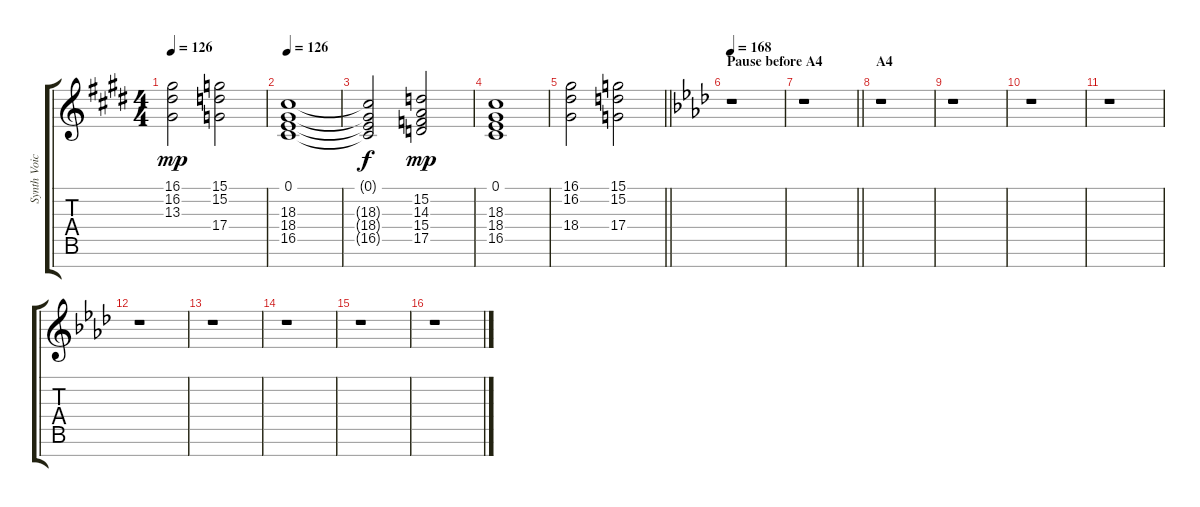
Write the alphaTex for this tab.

\track ("Synth Voice" "Synth Voic") {instrument synthvoice}
\staff {score tabs}
\tuning (E4 B3 G3 D3 A2 E2 B1) {hide}
\ts (4 4)
\tempo 126
\clef g2
\ks c#minor
(16.1 16.2 13.3).2{dy mp} (15.1 15.2 17.4).2 |
\tempo 126
(0.1 18.3 18.4 16.5).1 |
(0.1{t} 18.3{t} 18.4{t} 16.5{t}).2{dy f} (15.2 14.3 15.4 17.5).2{dy mp} |
(0.1 18.3 18.4 16.5).1 |
\barLineRight lightlight
(16.1 16.2 18.4).2 (15.1 15.2 17.4).2 |
\section ("" "Pause before A4")
\tempo 168
\ks fminor
r.1 |
\barLineRight lightlight
r.1 |
\section ("" "A4")
r.1 |
r.1 |
r.1 |
r.1 |
r.1 |
r.1 |
r.1 |
r.1 |
r.1
